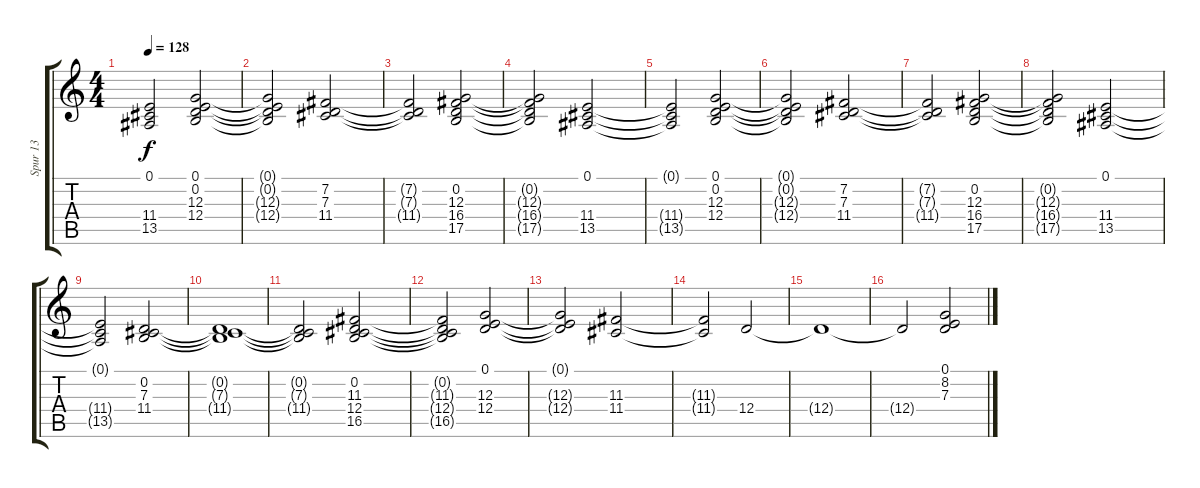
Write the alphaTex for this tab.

\track ("Spur 13" "Spur 13") {instrument stringensemble1}
\staff {score tabs}
\tuning (E4 B3 G3 D3 A2 E2) {hide}
\ts (4 4)
\tempo 128
\clef g2
\ks c
(0.1{t} 11.4{t} 13.5{t}).2{dy f} (0.1 0.2 12.3 12.4).2 |
(0.1{t} 0.2{t} 12.3{t} 12.4{t}).2 (7.2 7.3 11.4).2 |
(7.2{t} 7.3{t} 11.4{t}).2 (0.2 12.3 16.4 17.5).2 |
(0.2{t} 12.3{t} 16.4{t} 17.5{t}).2 (0.1 11.4 13.5).2 |
(0.1{t} 11.4{t} 13.5{t}).2 (0.1 0.2 12.3 12.4).2 |
(0.1{t} 0.2{t} 12.3{t} 12.4{t}).2 (7.2 7.3 11.4).2 |
(7.2{t} 7.3{t} 11.4{t}).2 (0.2 12.3 16.4 17.5).2 |
(0.2{t} 12.3{t} 16.4{t} 17.5{t}).2 (0.1 11.4 13.5).2 |
(0.1{t} 11.4{t} 13.5{t}).2 (0.2 7.3 11.4).2 |
(0.2{t} 7.3{t} 11.4{t}).1 |
(0.2{t} 7.3{t} 11.4{t}).2 (0.2 11.3 12.4 16.5).2 |
(0.2{t} 11.3{t} 12.4{t} 16.5{t}).2 (0.1 12.3 12.4).2 |
(0.1{t} 12.3{t} 12.4{t}).2 (11.3 11.4).2 |
(11.3{t} 11.4{t}).2 12.4.2 |
12.4{t}.1 |
12.4{t}.2 (0.1 8.2 7.3).2
